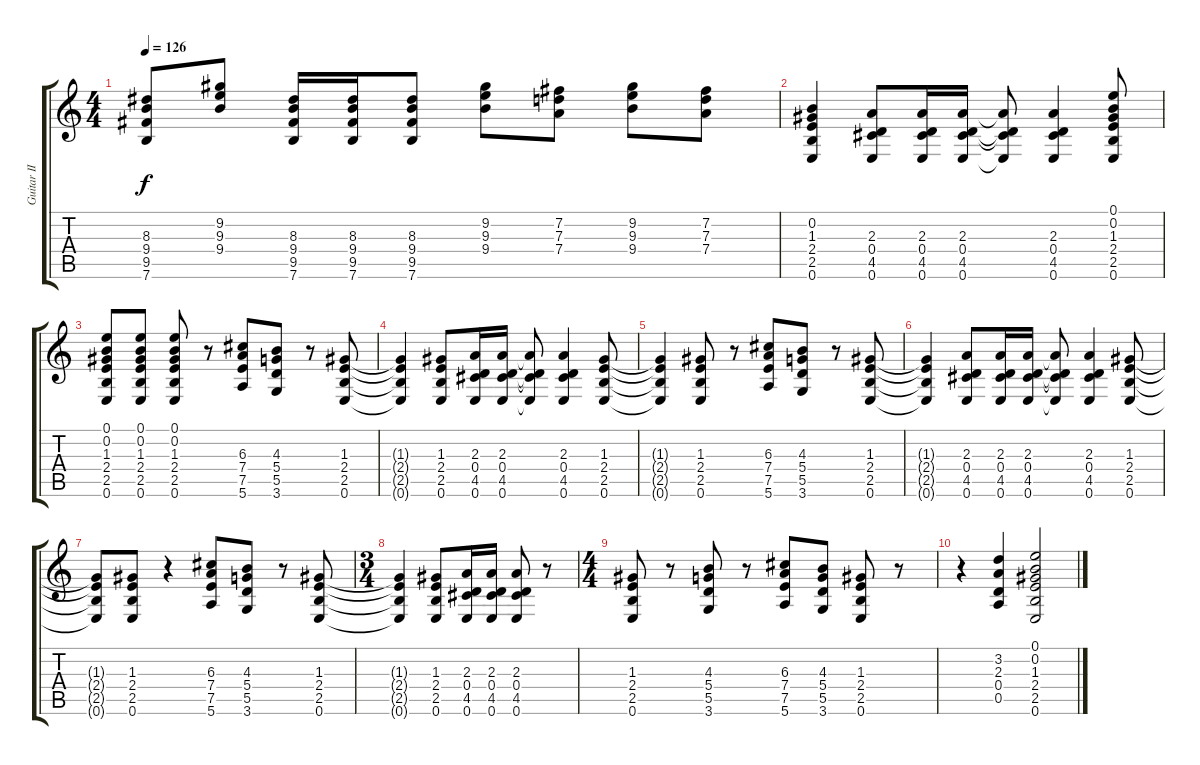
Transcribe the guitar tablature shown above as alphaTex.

\track ("Guitar II" "Guitar II") {instrument distortionguitar}
\staff {score tabs}
\tuning (E4 B3 G3 D3 A2 E2) {hide}
\ts (4 4)
\tempo 126
\clef g2
\ks c
(8.3 9.4 9.5 7.6).8{dy f} (9.2 9.3 9.4).8 (8.3 9.4 9.5 7.6).16 (8.3 9.4 9.5 7.6).16 (8.3 9.4 9.5 7.6).8 (9.2 9.3 9.4).8 (7.2 7.3 7.4).8 (9.2 9.3 9.4).8 (7.2 7.3 7.4).8 |
(0.2 1.3 2.4 2.5 0.6).4 (2.3 0.4 4.5 0.6).8 (2.3 0.4 4.5 0.6).16 (2.3 0.4 4.5 0.6).16 (2.3{t} 0.4{t} 4.5{t} 0.6{t}).8 (2.3 0.4 4.5 0.6).4 (0.1 0.2 1.3 2.4 2.5 0.6).8 |
(0.1 0.2 1.3 2.4 2.5 0.6).8 (0.1 0.2 1.3 2.4 2.5 0.6).8 (0.1 0.2 1.3 2.4 2.5 0.6).8 r.8 (6.3 7.4 7.5 5.6).8 (4.3 5.4 5.5 3.6).8 r.8 (1.3 2.4 2.5 0.6).8 |
(1.3{t} 2.4{t} 2.5{t} 0.6{t}).4 (1.3 2.4 2.5 0.6).8 (2.3 0.4 4.5 0.6).16 (2.3 0.4 4.5 0.6).16 (2.3{t} 0.4{t} 4.5{t} 0.6{t}).8 (2.3 0.4 4.5 0.6).4 (1.3 2.4 2.5 0.6).8 |
(1.3{t} 2.4{t} 2.5{t} 0.6{t}).4 (1.3 2.4 2.5 0.6).8 r.8 (6.3 7.4 7.5 5.6).8 (4.3 5.4 5.5 3.6).8 r.8 (1.3 2.4 2.5 0.6).8 |
(1.3{t} 2.4{t} 2.5{t} 0.6{t}).4 (2.3 0.4 4.5 0.6).8 (2.3 0.4 4.5 0.6).16 (2.3 0.4 4.5 0.6).16 (2.3{t} 0.4{t} 4.5{t} 0.6{t}).8 (2.3 0.4 4.5 0.6).4 (1.3 2.4 2.5 0.6).8 |
(1.3{t} 2.4{t} 2.5{t} 0.6{t}).8 (1.3 2.4 2.5 0.6).8 r.4 (6.3 7.4 7.5 5.6).8 (4.3 5.4 5.5 3.6).8 r.8 (1.3 2.4 2.5 0.6).8 |
\ts (3 4)
(1.3{t} 2.4{t} 2.5{t} 0.6{t}).4 (1.3 2.4 2.5 0.6).8 (2.3 0.4 4.5 0.6).16 (2.3 0.4 4.5 0.6).16 (2.3 0.4 4.5 0.6).8 r.8 |
\ts (4 4)
(1.3 2.4 2.5 0.6).8 r.8 (4.3 5.4 5.5 3.6).8 r.8 (6.3 7.4 7.5 5.6).8 (4.3 5.4 5.5 3.6).8 (1.3 2.4 2.5 0.6).8 r.8 |
r.4 (3.2 2.3 0.4 0.5).4 (0.1 0.2 1.3 2.4 2.5 0.6).2
